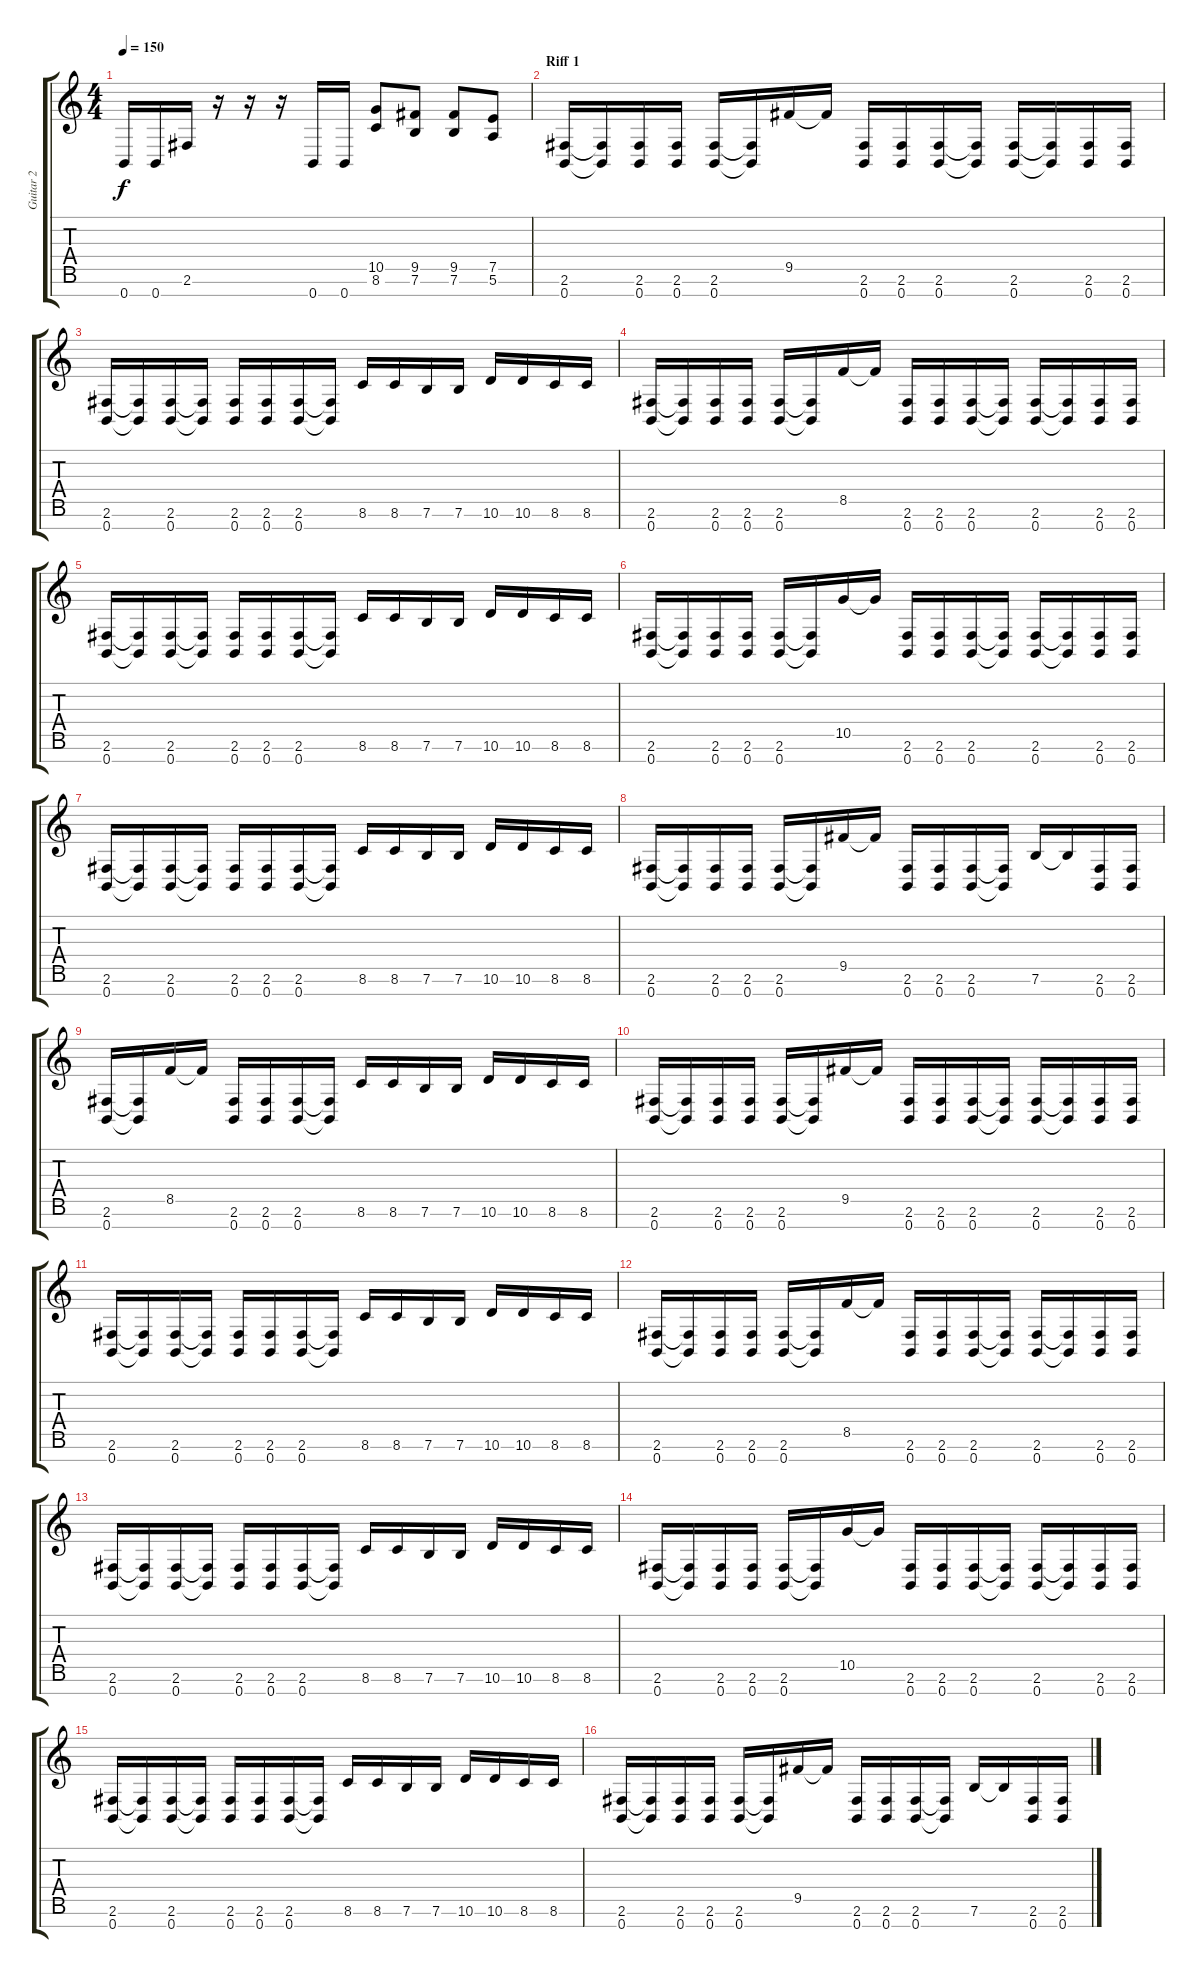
\track ("Guitar 2" "Guitar 2") {instrument distortionguitar}
\staff {score tabs}
\tuning (E4 B3 G3 D3 A2 E2 B1) {hide}
\ts (4 4)
\tempo 150
\clef g2
\ks c
0.7.16{dy f} 0.7.16 2.6.16 r.16 r.16 r.16 0.7.16 0.7.16 (10.5 8.6).8 (9.5 7.6).8 (9.5 7.6).8 (7.5 5.6).8 |
\section ("" "Riff 1")
(2.6 0.7).16 (2.6{t} 0.7{t}).16 (2.6 0.7).16 (2.6 0.7).16 (2.6 0.7).16 (2.6{t} 0.7{t}).16 9.5.16 9.5{t}.16 (2.6 0.7).16 (2.6 0.7).16 (2.6 0.7).16 (2.6{t} 0.7{t}).16 (2.6 0.7).16 (2.6{t} 0.7{t}).16 (2.6 0.7).16 (2.6 0.7).16 |
(2.6 0.7).16 (2.6{t} 0.7{t}).16 (2.6 0.7).16 (2.6{t} 0.7{t}).16 (2.6 0.7).16 (2.6 0.7).16 (2.6 0.7).16 (2.6{t} 0.7{t}).16 8.6.16 8.6.16 7.6.16 7.6.16 10.6.16 10.6.16 8.6.16 8.6.16 |
(2.6 0.7).16 (2.6{t} 0.7{t}).16 (2.6 0.7).16 (2.6 0.7).16 (2.6 0.7).16 (2.6{t} 0.7{t}).16 8.5.16 8.5{t}.16 (2.6 0.7).16 (2.6 0.7).16 (2.6 0.7).16 (2.6{t} 0.7{t}).16 (2.6 0.7).16 (2.6{t} 0.7{t}).16 (2.6 0.7).16 (2.6 0.7).16 |
(2.6 0.7).16 (2.6{t} 0.7{t}).16 (2.6 0.7).16 (2.6{t} 0.7{t}).16 (2.6 0.7).16 (2.6 0.7).16 (2.6 0.7).16 (2.6{t} 0.7{t}).16 8.6.16 8.6.16 7.6.16 7.6.16 10.6.16 10.6.16 8.6.16 8.6.16 |
(2.6 0.7).16 (2.6{t} 0.7{t}).16 (2.6 0.7).16 (2.6 0.7).16 (2.6 0.7).16 (2.6{t} 0.7{t}).16 10.5.16 10.5{t}.16 (2.6 0.7).16 (2.6 0.7).16 (2.6 0.7).16 (2.6{t} 0.7{t}).16 (2.6 0.7).16 (2.6{t} 0.7{t}).16 (2.6 0.7).16 (2.6 0.7).16 |
(2.6 0.7).16 (2.6{t} 0.7{t}).16 (2.6 0.7).16 (2.6{t} 0.7{t}).16 (2.6 0.7).16 (2.6 0.7).16 (2.6 0.7).16 (2.6{t} 0.7{t}).16 8.6.16 8.6.16 7.6.16 7.6.16 10.6.16 10.6.16 8.6.16 8.6.16 |
(2.6 0.7).16 (2.6{t} 0.7{t}).16 (2.6 0.7).16 (2.6 0.7).16 (2.6 0.7).16 (2.6{t} 0.7{t}).16 9.5.16 9.5{t}.16 (2.6 0.7).16 (2.6 0.7).16 (2.6 0.7).16 (2.6{t} 0.7{t}).16 7.6.16 7.6{t}.16 (2.6 0.7).16 (2.6 0.7).16 |
(2.6 0.7).16 (2.6{t} 0.7{t}).16 8.5.16 8.5{t}.16 (2.6 0.7).16 (2.6 0.7).16 (2.6 0.7).16 (2.6{t} 0.7{t}).16 8.6.16 8.6.16 7.6.16 7.6.16 10.6.16 10.6.16 8.6.16 8.6.16 |
(2.6 0.7).16 (2.6{t} 0.7{t}).16 (2.6 0.7).16 (2.6 0.7).16 (2.6 0.7).16 (2.6{t} 0.7{t}).16 9.5.16 9.5{t}.16 (2.6 0.7).16 (2.6 0.7).16 (2.6 0.7).16 (2.6{t} 0.7{t}).16 (2.6 0.7).16 (2.6{t} 0.7{t}).16 (2.6 0.7).16 (2.6 0.7).16 |
(2.6 0.7).16 (2.6{t} 0.7{t}).16 (2.6 0.7).16 (2.6{t} 0.7{t}).16 (2.6 0.7).16 (2.6 0.7).16 (2.6 0.7).16 (2.6{t} 0.7{t}).16 8.6.16 8.6.16 7.6.16 7.6.16 10.6.16 10.6.16 8.6.16 8.6.16 |
(2.6 0.7).16 (2.6{t} 0.7{t}).16 (2.6 0.7).16 (2.6 0.7).16 (2.6 0.7).16 (2.6{t} 0.7{t}).16 8.5.16 8.5{t}.16 (2.6 0.7).16 (2.6 0.7).16 (2.6 0.7).16 (2.6{t} 0.7{t}).16 (2.6 0.7).16 (2.6{t} 0.7{t}).16 (2.6 0.7).16 (2.6 0.7).16 |
(2.6 0.7).16 (2.6{t} 0.7{t}).16 (2.6 0.7).16 (2.6{t} 0.7{t}).16 (2.6 0.7).16 (2.6 0.7).16 (2.6 0.7).16 (2.6{t} 0.7{t}).16 8.6.16 8.6.16 7.6.16 7.6.16 10.6.16 10.6.16 8.6.16 8.6.16 |
(2.6 0.7).16 (2.6{t} 0.7{t}).16 (2.6 0.7).16 (2.6 0.7).16 (2.6 0.7).16 (2.6{t} 0.7{t}).16 10.5.16 10.5{t}.16 (2.6 0.7).16 (2.6 0.7).16 (2.6 0.7).16 (2.6{t} 0.7{t}).16 (2.6 0.7).16 (2.6{t} 0.7{t}).16 (2.6 0.7).16 (2.6 0.7).16 |
(2.6 0.7).16 (2.6{t} 0.7{t}).16 (2.6 0.7).16 (2.6{t} 0.7{t}).16 (2.6 0.7).16 (2.6 0.7).16 (2.6 0.7).16 (2.6{t} 0.7{t}).16 8.6.16 8.6.16 7.6.16 7.6.16 10.6.16 10.6.16 8.6.16 8.6.16 |
(2.6 0.7).16 (2.6{t} 0.7{t}).16 (2.6 0.7).16 (2.6 0.7).16 (2.6 0.7).16 (2.6{t} 0.7{t}).16 9.5.16 9.5{t}.16 (2.6 0.7).16 (2.6 0.7).16 (2.6 0.7).16 (2.6{t} 0.7{t}).16 7.6.16 7.6{t}.16 (2.6 0.7).16 (2.6 0.7).16
